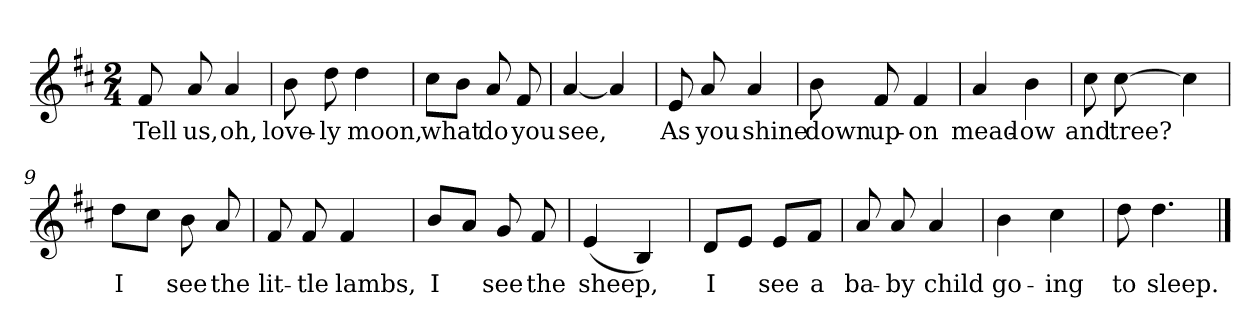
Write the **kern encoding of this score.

**kern	**text
*part1	*part1
*staff1	*staff1
*clefG2	*
*k[f#c#]	*
*D:	*
*M2/4	*
=1	=1
!	!LO:LY:b
8f#/	Tell
!	!LO:LY:b
8a/	us,
!	!LO:LY:b
4a/	oh,
=2	=2
!	!LO:LY:b
8b\	love-
!	!LO:LY:b
8dd\	-ly
!	!LO:LY:b
4dd\	moon,
=3	=3
!	!LO:LY:b
8cc#\L	what
8b\J	.
!	!LO:LY:b
8a/	do
!	!LO:LY:b
8f#/	you
=4	=4
!	!LO:LY:b
[4a/	see,
4a/]	.
=5	=5
!	!LO:LY:b
8e/	As
!	!LO:LY:b
8a/	you
!	!LO:LY:b
4a/	shine
!!LO:LB:g=z
=6	=6
!	!LO:LY:b
8b\	down
!	!LO:LY:b
8f#/	up-
!	!LO:LY:b
4f#/	-on
=7	=7
!	!LO:LY:b
4a/	mead-
!	!LO:LY:b
4b\	-ow
=8	=8
!	!LO:LY:b
8cc#\	and
!	!LO:LY:b
[8cc#\	tree?
4cc#\]	.
=9	=9
!	!LO:LY:b
8dd\L	I
8cc#\J	.
!	!LO:LY:b
8b\	see
!	!LO:LY:b
8a/	the
=10	=10
!	!LO:LY:b
8f#/	lit-
!	!LO:LY:b
8f#/	-tle
!	!LO:LY:b
4f#/	lambs,
!!LO:LB:g=z
=11	=11
!	!LO:LY:b
8b/L	I
8a/J	.
!	!LO:LY:b
8g/	see
!	!LO:LY:b
8f#/	the
=12	=12
!	!LO:LY:b
(<4e/	sheep,
4B/)	.
=13	=13
!	!LO:LY:b
8d/L	I
8e/J	.
!	!LO:LY:b
8e/L	see
!	!LO:LY:b
8f#/J	a
=14	=14
!	!LO:LY:b
8a/	ba-
!	!LO:LY:b
8a/	-by
!	!LO:LY:b
4a/	child
=15	=15
!	!LO:LY:b
4b\	go-
!	!LO:LY:b
4cc#\	-ing
=16	=16
!	!LO:LY:b
8dd\	to
!	!LO:LY:b
4.dd\	sleep.
==	==
*-	*-
